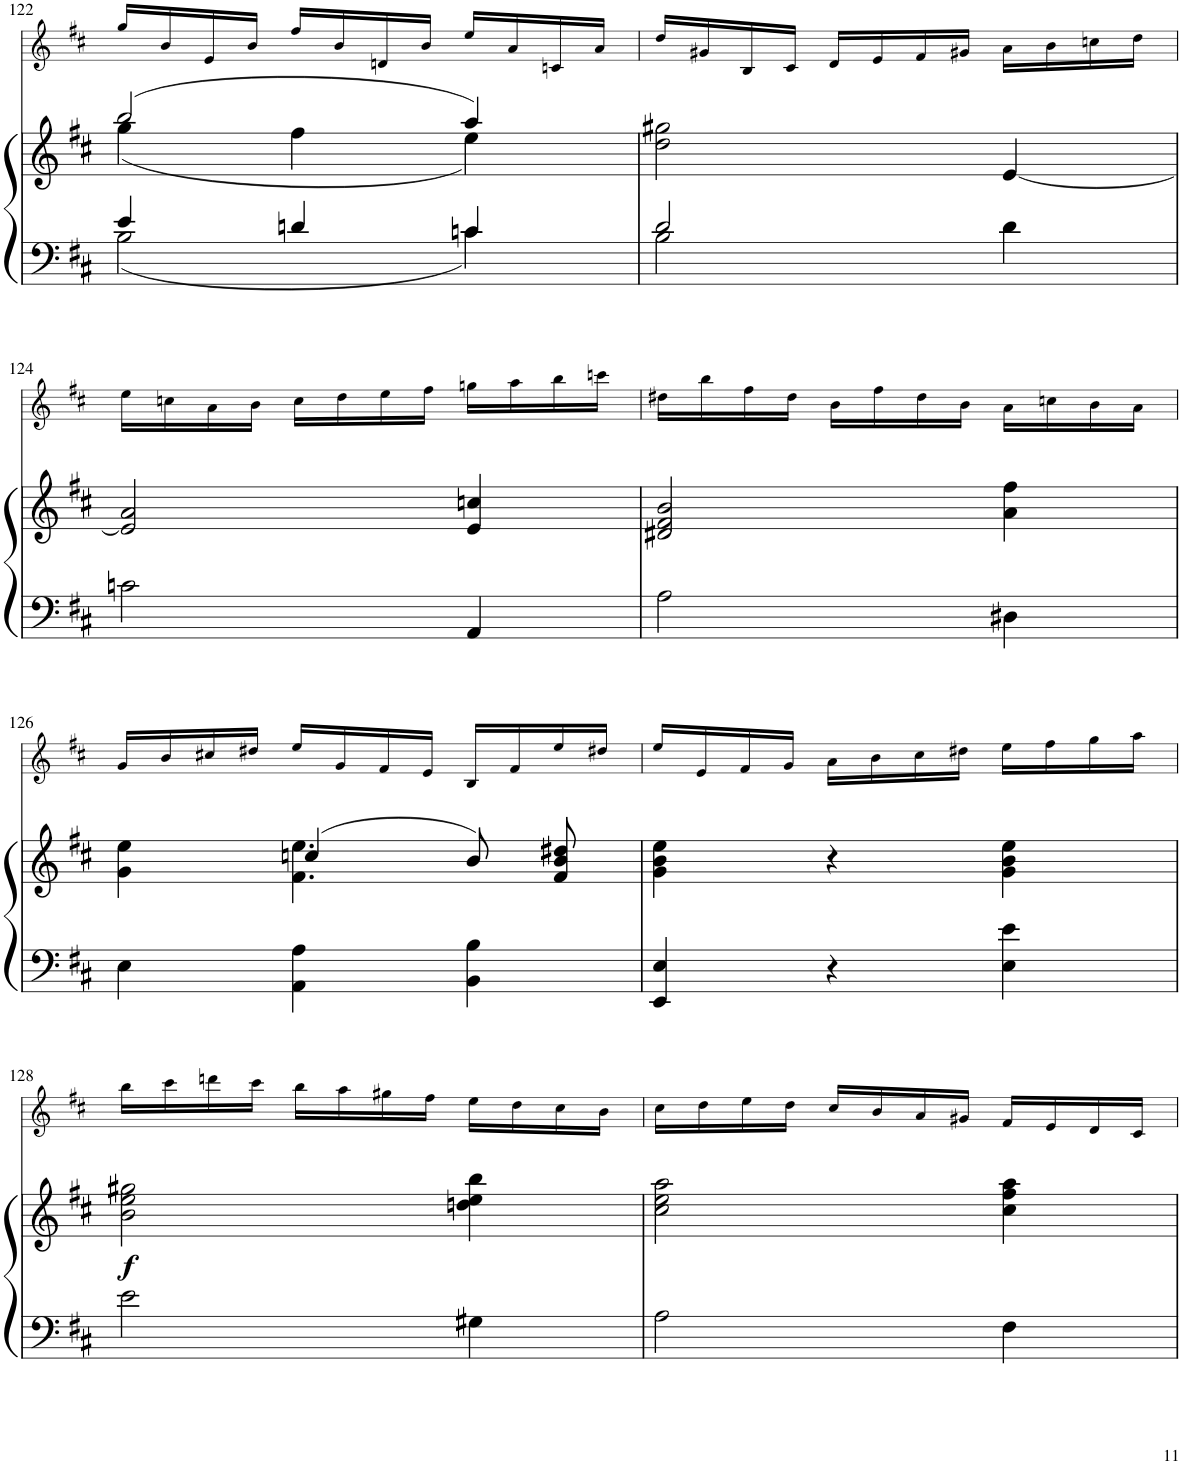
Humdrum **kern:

**kern	**kern	**dynam	**kern
*part2	*part2	*part2	*part1
*staff3	*staff2	*staff2/3	*staff1
*I"Piano	*	*	*I"Violin
*I'Pno	*	*	*I'Vln
!!LO:PB:g=z
*clefF4	*clefG2	*	*clefG2
*k[f#c#]	*k[f#c#]	*	*k[f#c#]
*M3/4	*M3/4	*	*M3/4
=122	=122	=122	=122
*^	*^	*	*
4e/	2B\	(2bb/	(4gg\	.	16gg/LL
.	.	.	.	.	16b/
.	.	.	.	.	16e/
.	.	.	.	.	16b/JJ
4dn/	.	.	4ff#\	.	16ff#/LL
.	.	.	.	.	16b/
.	.	.	.	.	16dn/
.	.	.	.	.	16b/JJ
4cn/	4c\	4aa/)	4ee\)	.	16ee/LL
.	.	.	.	.	16a/
.	.	.	.	.	16cn/
.	.	.	.	.	16a/JJ
*	*	*v	*v	*	*
=123	=123	=123	=123	=123
2d/	2B\	2dd\ 2gg#X\	.	16dd/LL
.	.	.	.	16g#X/
.	.	.	.	16B/
.	.	.	.	16c#/JJ
.	.	.	.	16d/LL
.	.	.	.	16e/
.	.	.	.	16f#/
.	.	.	.	16g#X/JJ
4d\	4ryy	[4e/	.	16a\LL
.	.	.	.	16b\
.	.	.	.	16ccn\
.	.	.	.	16dd\JJ
*v	*v	*	*	*
!!LO:LB:g=z
=124	=124	=124	=124
2cn\	2e/] 2a/	.	16ee\LL
.	.	.	16ccn\
.	.	.	16a\
.	.	.	16b\JJ
.	.	.	16cc\LL
.	.	.	16dd\
.	.	.	16ee\
.	.	.	16ff#\JJ
4AA/	4e/ 4ccn/	.	16ggn\LL
.	.	.	16aa\
.	.	.	16bb\
.	.	.	16cccn\JJ
=125	=125	=125	=125
2A\	2d#X/ 2f#/ 2b/	.	16dd#X\LL
.	.	.	16bb\
.	.	.	16ff#\
.	.	.	16dd#\JJ
.	.	.	16b\LL
.	.	.	16ff#\
.	.	.	16dd#\
.	.	.	16b\JJ
4D#X\	4a\ 4ff#\	.	16a\LL
.	.	.	16ccn\
.	.	.	16b\
.	.	.	16a\JJ
!!LO:LB:g=z
=126	=126	=126	=126
*	*^	*	*
4E\	4g\ 4ee\	4ryy	.	16g/LL
.	.	.	.	16b/
.	.	.	.	16cc#X/
.	.	.	.	16dd#X/JJ
4AA\ 4A\	(4ccn/	4.f#\ 4.ee\	.	16ee/LL
.	.	.	.	16g/
.	.	.	.	16f#/
.	.	.	.	16e/JJ
4BB\ 4B\	8b\L)	.	.	16B/LL
.	.	.	.	16f#/
.	8f#\ 8b\ 8dd#X\J	8ryy	.	16ee/
.	.	.	.	16dd#X/JJ
*	*v	*v	*	*
=127	=127	=127	=127
4EE/ 4E/	4g\ 4b\ 4ee\	.	16ee/LL
.	.	.	16e/
.	.	.	16f#/
.	.	.	16g/JJ
4r	4r	.	16a\LL
.	.	.	16b\
.	.	.	16cc#\
.	.	.	16dd#X\JJ
4E\ 4e\	4g\ 4b\ 4ee\	.	16ee\LL
.	.	.	16ff#\
.	.	.	16gg\
.	.	.	16aa\JJ
!!LO:LB:g=z
=128	=128	=128	=128
!	!	!LO:DY:b	!
2e\	2b\ 2ee\ 2gg#X\	f	16bb\LL
.	.	.	16ccc#\
.	.	.	16dddn\
.	.	.	16ccc#\JJ
.	.	.	16bb\LL
.	.	.	16aa\
.	.	.	16gg#X\
.	.	.	16ff#\JJ
4G#X\	4ddn\ 4ee\ 4bb\	.	16ee\LL
.	.	.	16dd\
.	.	.	16cc#\
.	.	.	16b\JJ
=129	=129	=129	=129
2A\	2cc#\ 2ee\ 2aa\	.	16cc#\LL
.	.	.	16dd\
.	.	.	16ee\
.	.	.	16dd\JJ
.	.	.	16cc#/LL
.	.	.	16b/
.	.	.	16a/
.	.	.	16g#X/JJ
4F#\	4cc#\ 4ff#\ 4aa\	.	16f#/LL
.	.	.	16e/
.	.	.	16d/
.	.	.	16c#/JJ
=	=	=	=
*-	*-	*-	*-
